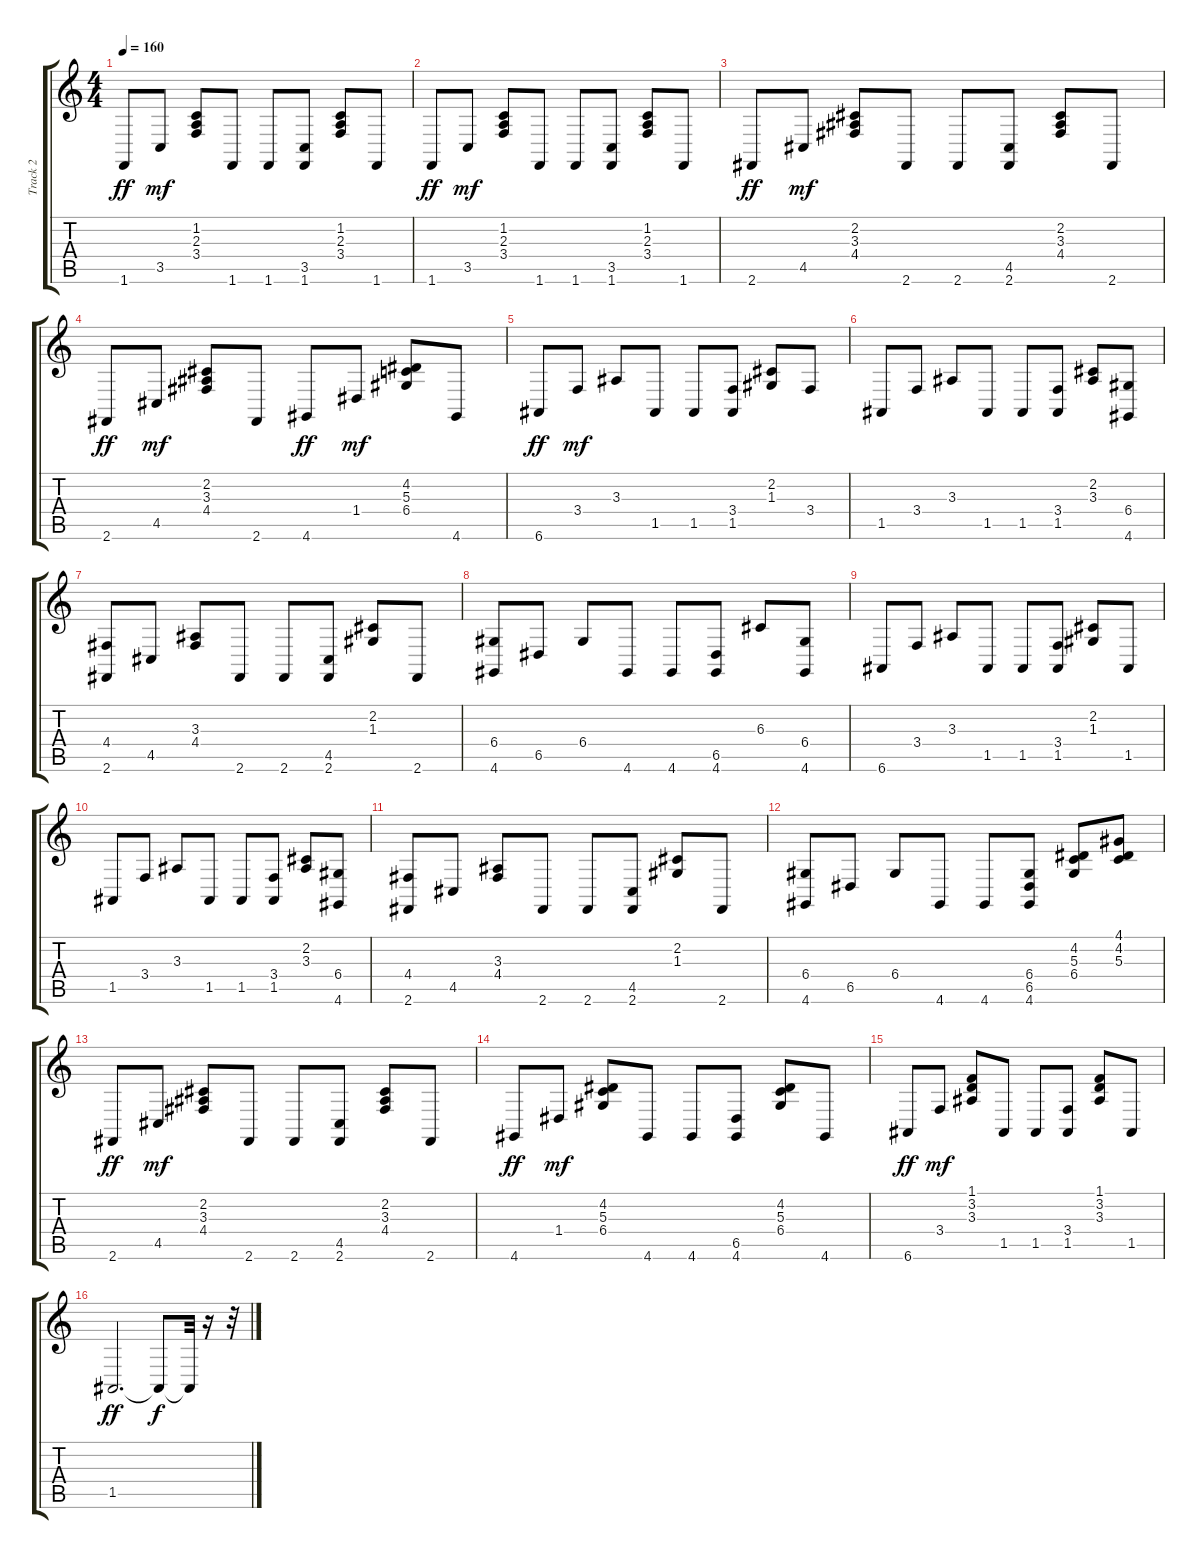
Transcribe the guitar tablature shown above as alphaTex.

\track ("Track 2" "Track 2") {instrument acousticgrandpiano}
\staff {score tabs}
\tuning (E4 B3 G3 D3 A2 E2) {hide}
\ts (4 4)
\tempo 160
\clef g2
\ks c
1.6.8{dy ff} 3.5.8{dy mf} (1.2 2.3 3.4).8 1.6.8 1.6.8 (3.5 1.6).8 (1.2 2.3 3.4).8 1.6.8 |
1.6.8{dy ff} 3.5.8{dy mf} (1.2 2.3 3.4).8 1.6.8 1.6.8 (3.5 1.6).8 (1.2 2.3 3.4).8 1.6.8 |
2.6.8{dy ff} 4.5.8{dy mf} (2.2 3.3 4.4).8 2.6.8 2.6.8 (4.5 2.6).8 (2.2 3.3 4.4).8 2.6.8 |
2.6.8{dy ff} 4.5.8{dy mf} (2.2 3.3 4.4).8 2.6.8 4.6.8{dy ff} 1.4.8{dy mf} (4.2 5.3 6.4).8 4.6.8 |
6.6.8{dy ff} 3.4.8{dy mf} 3.3.8 1.5.8 1.5.8 (3.4 1.5).8 (2.2 1.3).8 3.4.8 |
1.5.8 3.4.8 3.3.8 1.5.8 1.5.8 (3.4 1.5).8 (2.2 3.3).8 (6.4 4.6).8 |
(4.4 2.6).8 4.5.8 (3.3 4.4).8 2.6.8 2.6.8 (4.5 2.6).8 (2.2 1.3).8 2.6.8 |
(6.4 4.6).8 6.5.8 6.4.8 4.6.8 4.6.8 (6.5 4.6).8 6.3.8 (6.4 4.6).8 |
6.6.8 3.4.8 3.3.8 1.5.8 1.5.8 (3.4 1.5).8 (2.2 1.3).8 1.5.8 |
1.5.8 3.4.8 3.3.8 1.5.8 1.5.8 (3.4 1.5).8 (2.2 3.3).8 (6.4 4.6).8 |
(4.4 2.6).8 4.5.8 (3.3 4.4).8 2.6.8 2.6.8 (4.5 2.6).8 (2.2 1.3).8 2.6.8 |
(6.4 4.6).8 6.5.8 6.4.8 4.6.8 4.6.8 (6.4 6.5 4.6).8 (4.2 5.3 6.4).8 (4.1 4.2 5.3).8 |
2.6.8{dy ff} 4.5.8{dy mf} (2.2 3.3 4.4).8 2.6.8 2.6.8 (4.5 2.6).8 (2.2 3.3 4.4).8 2.6.8 |
4.6.8{dy ff} 1.4.8{dy mf} (4.2 5.3 6.4).8 4.6.8 4.6.8 (6.5 4.6).8 (4.2 5.3 6.4).8 4.6.8 |
6.6.8{dy ff} 3.4.8{dy mf} (1.1 3.2 3.3).8 1.5.8 1.5.8 (3.4 1.5).8 (1.1 3.2 3.3).8 1.5.8 |
1.5.2{d dy ff} 1.5{t}.8{dy f} 1.5{t}.32 r.16 r.32
